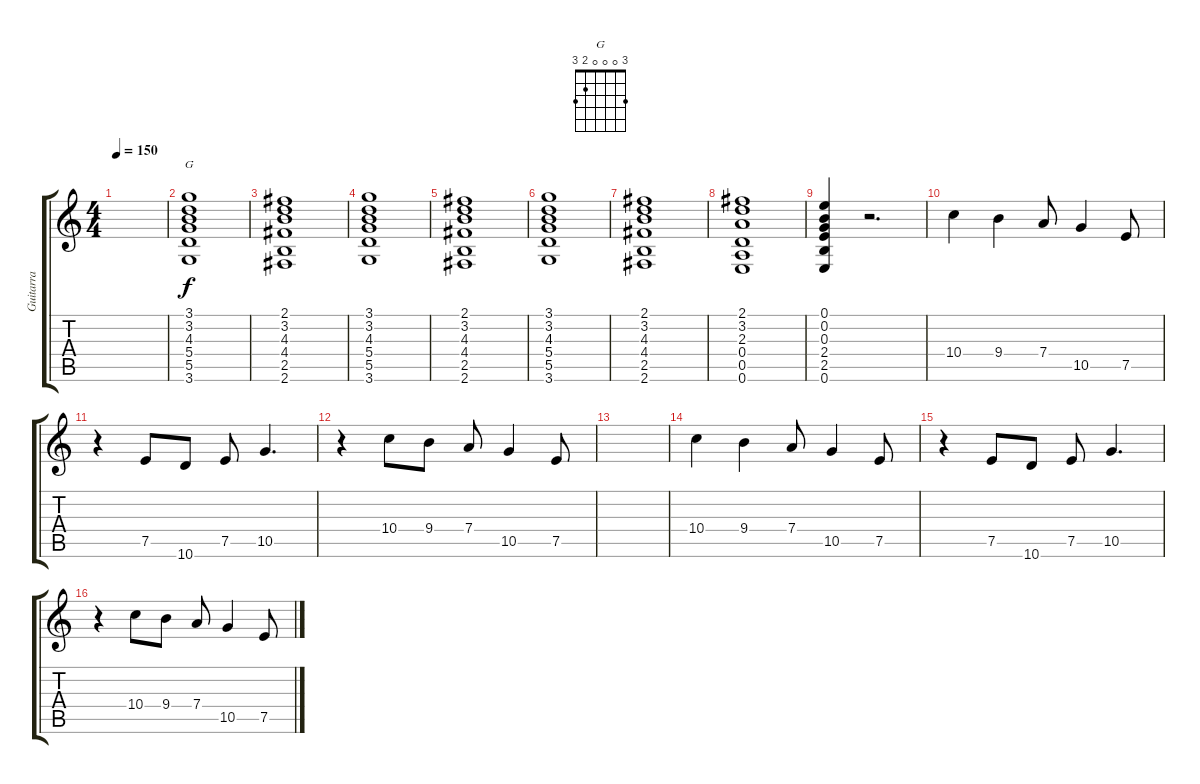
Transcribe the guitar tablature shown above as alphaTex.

\track ("Guitarra" "Guitarra") {instrument acousticguitarsteel}
\staff {score tabs}
\tuning (E4 B3 G3 D3 A2 E2) {hide}
\chord ("G" 3 0 0 0 2 3)
\ts (4 4)
\tempo 150
\clef g2
\ks c
|
(3.1 3.2 4.3 5.4 5.5 3.6).1{ch "G"} |
(2.1 3.2 4.3 4.4 2.5 2.6).1 |
(3.1 3.2 4.3 5.4 5.5 3.6).1 |
(2.1 3.2 4.3 4.4 2.5 2.6).1 |
(3.1 3.2 4.3 5.4 5.5 3.6).1 |
(2.1 3.2 4.3 4.4 2.5 2.6).1 |
(2.1 3.2 2.3 0.4 0.5 0.6).1 |
(0.1 0.2 0.3 2.4 2.5 0.6).4 r.2{d} |
10.4.4 9.4.4 7.4.8 10.5.4 7.5.8 |
r.4 7.5.8 10.6.8 7.5.8 10.5.4{d} |
r.4 10.4.8 9.4.8 7.4.8 10.5.4 7.5.8 |
|
10.4.4 9.4.4 7.4.8 10.5.4 7.5.8 |
r.4 7.5.8 10.6.8 7.5.8 10.5.4{d} |
r.4 10.4.8 9.4.8 7.4.8 10.5.4 7.5.8
